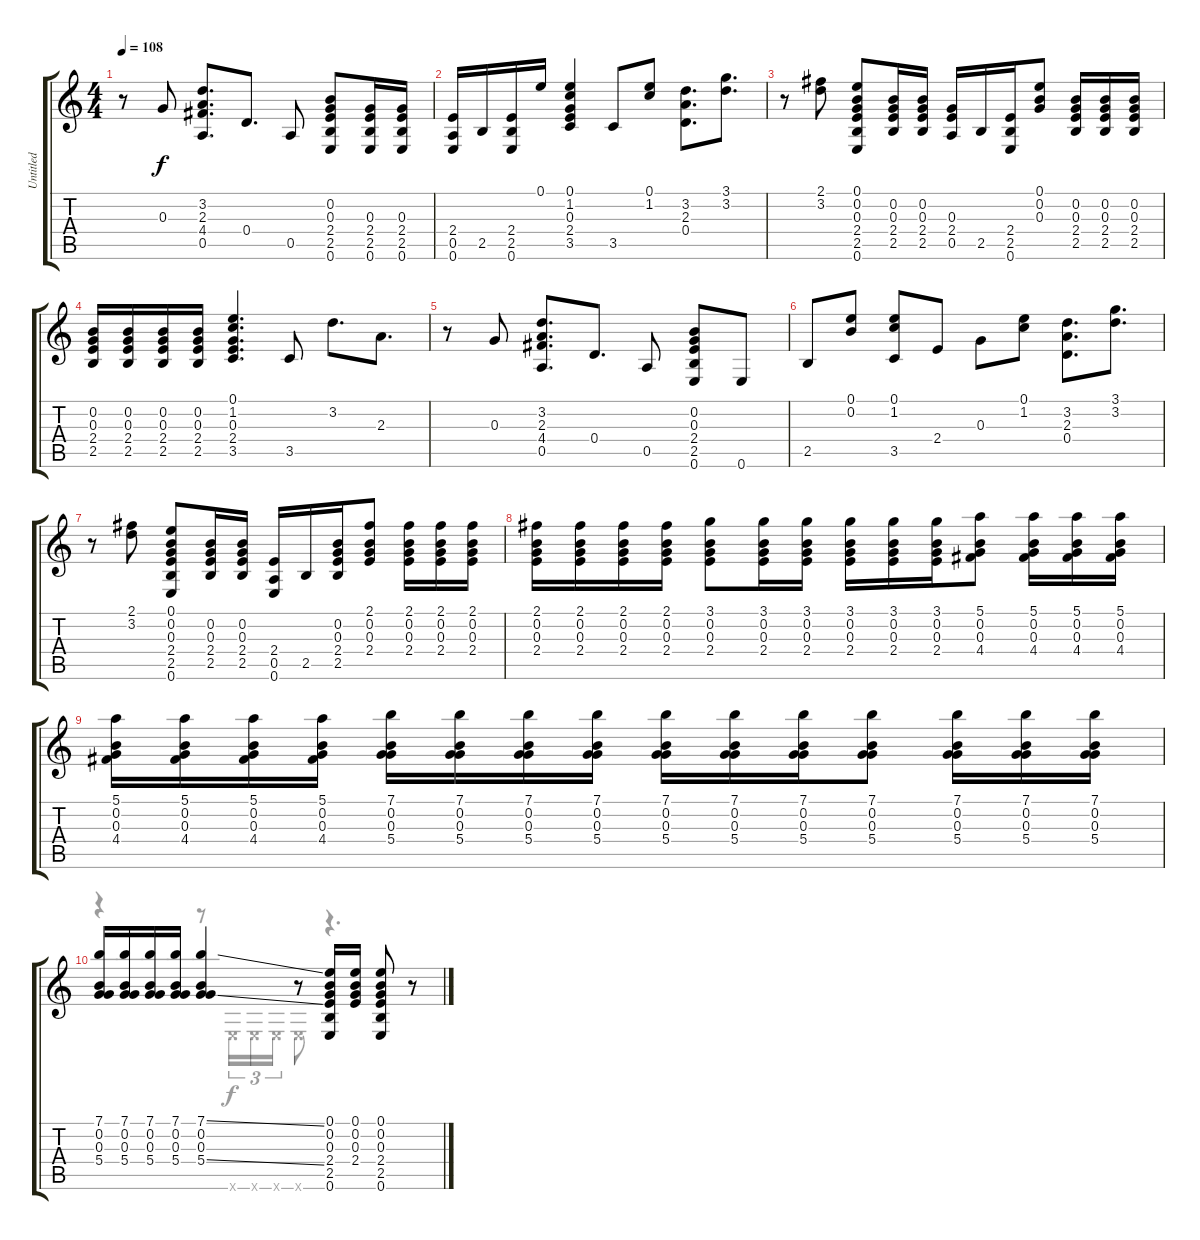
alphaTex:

\track ("Untitled" "Untitled") {instrument acousticguitarnylon}
\staff {score tabs}
\tuning (E4 B3 G3 D3 A2 E2) {hide}
\voice
\ts (4 4)
\tempo 108
\clef g2
\ks c
r.8{dy f} 0.3.8 (3.2 2.3 4.4 0.5).8{d} 0.4.8{d} 0.5.8 (0.2 0.3 2.4 2.5 0.6).8 (0.3 2.4 2.5 0.6).16 (0.3 2.4 2.5 0.6).16 |
(2.4 0.5 0.6).16 2.5.16 (2.4 2.5 0.6).16 0.1.16 (0.1 1.2 0.3 2.4 3.5).4 3.5.8 (0.1 1.2).8 (3.2 2.3 0.4).8{d} (3.1 3.2).8{d} |
r.8 (2.1 3.2).8 (0.1 0.2 0.3 2.4 2.5 0.6).8 (0.2 0.3 2.4 2.5).16 (0.2 0.3 2.4 2.5).16 (0.3 2.4 0.5).16 2.5.16 (2.4 2.5 0.6).16 (0.1 0.2 0.3).8 (0.2 0.3 2.4 2.5).16 (0.2 0.3 2.4 2.5).16 (0.2 0.3 2.4 2.5).16 |
(0.2 0.3 2.4 2.5).16 (0.2 0.3 2.4 2.5).16 (0.2 0.3 2.4 2.5).16 (0.2 0.3 2.4 2.5).16 (0.1 1.2 0.3 2.4 3.5).4{d} 3.5.8 3.2.8{d} 2.3.8{d} |
r.8 0.3.8 (3.2 2.3 4.4 0.5).8{d} 0.4.8{d} 0.5.8 (0.2 0.3 2.4 2.5 0.6).8 0.6.8 |
2.5.8 (0.1 0.2).8 (0.1 1.2 3.5).8 2.4.8 0.3.8 (0.1 1.2).8 (3.2 2.3 0.4).8{d} (3.1 3.2).8{d} |
r.8 (2.1 3.2).8 (0.1 0.2 0.3 2.4 2.5 0.6).8 (0.2 0.3 2.4 2.5).16 (0.2 0.3 2.4 2.5).16 (2.4 0.5 0.6).16 2.5.16 (0.2 0.3 2.4 2.5).16 (2.1 0.2 0.3 2.4).8 (2.1 0.2 0.3 2.4).16 (2.1 0.2 0.3 2.4).16 (2.1 0.2 0.3 2.4).16 |
(2.1 0.2 0.3 2.4).16 (2.1 0.2 0.3 2.4).16 (2.1 0.2 0.3 2.4).16 (2.1 0.2 0.3 2.4).16 (3.1 0.2 0.3 2.4).8 (3.1 0.2 0.3 2.4).16 (3.1 0.2 0.3 2.4).16 (3.1 0.2 0.3 2.4).16 (3.1 0.2 0.3 2.4).16 (3.1 0.2 0.3 2.4).16 (5.1 0.2 0.3 4.4).8 (5.1 0.2 0.3 4.4).16 (5.1 0.2 0.3 4.4).16 (5.1 0.2 0.3 4.4).16 |
(5.1 0.2 0.3 4.4).16 (5.1 0.2 0.3 4.4).16 (5.1 0.2 0.3 4.4).16 (5.1 0.2 0.3 4.4).16 (7.1 0.2 0.3 5.4).16 (7.1 0.2 0.3 5.4).16 (7.1 0.2 0.3 5.4).16 (7.1 0.2 0.3 5.4).16 (7.1 0.2 0.3 5.4).16 (7.1 0.2 0.3 5.4).16 (7.1 0.2 0.3 5.4).16 (7.1 0.2 0.3 5.4).8 (7.1 0.2 0.3 5.4).16 (7.1 0.2 0.3 5.4).16 (7.1 0.2 0.3 5.4).16 |
(7.1 0.2 0.3 5.4).16 (7.1 0.2 0.3 5.4).16 (7.1 0.2 0.3 5.4).16 (7.1 0.2 0.3 5.4).16 (7.1{ss} 0.2 0.3 5.4{ss}).4 r.8 (0.1 0.2 0.3 2.4 2.5 0.6).16 (0.1 0.2 0.3 2.4).16 (0.1 0.2 0.3 2.4 2.5 0.6).8 r.8
\voice
\clef g2
\ottava regular
\simile none
\ks c
|
|
|
|
|
|
|
|
|
r.4 r.8 0.6{x}.16{tu (3 2)} 0.6{x}.16{tu (3 2)} 0.6{x}.16{tu (3 2)} 0.6{x}.8 r.4{d}
